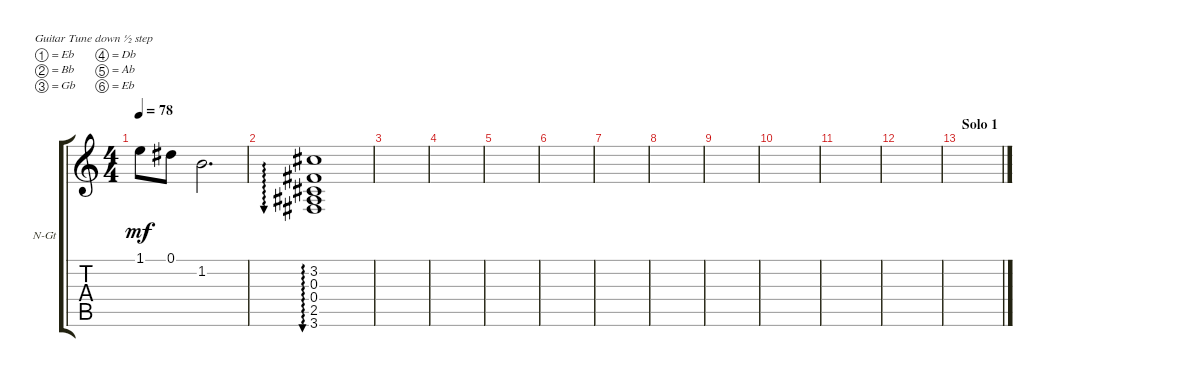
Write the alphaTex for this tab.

\defaultSystemsLayout 4
\bracketExtendMode groupsimilarinstruments
\firstSystemTrackNameOrientation horizontal
\otherSystemsTrackNameOrientation horizontal
\track ("Nylon Guitar 3" "N-Gt") {instrument acousticguitarnylon}
\staff {score tabs}
\tuning (Eb4 Bb3 Gb3 Db3 Ab2 Eb2)
\ts (4 4)
\tempo 78
\clef g2
\ks c
1.1.8{dy mf} 0.1.8 1.2.2{d} |
(3.2 0.3 0.4 2.5 3.6).1{au 0} |
|
|
|
|
|
|
|
|
|
|
\section ("" "Solo 1")
